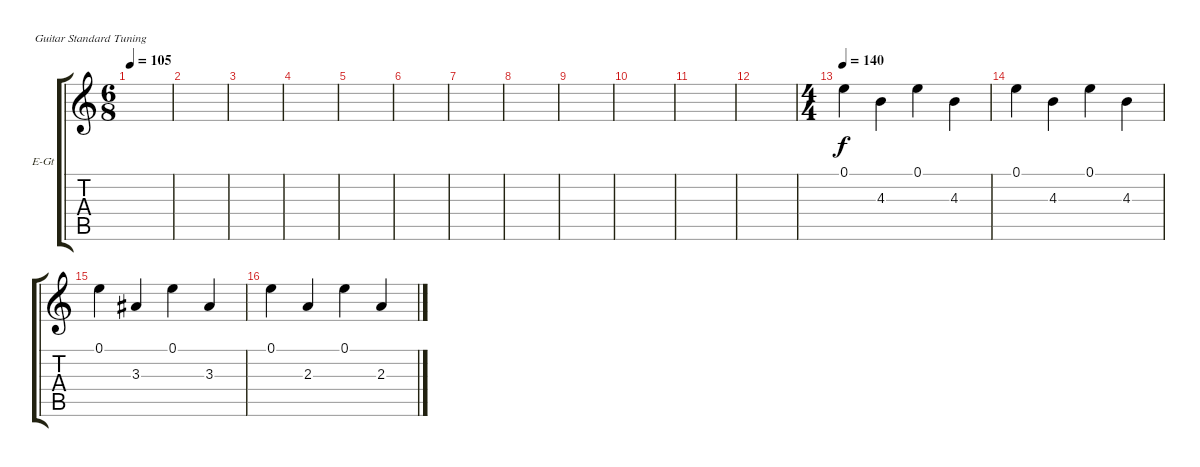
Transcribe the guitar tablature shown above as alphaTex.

\defaultSystemsLayout 4
\bracketExtendMode groupsimilarinstruments
\firstSystemTrackNameOrientation horizontal
\otherSystemsTrackNameOrientation horizontal
\track ("Extra Guitar" "E-Gt") {instrument distortionguitar}
\staff {score tabs}
\tuning (E4 B3 G3 D3 A2 E2)
\ts (6 8)
\tempo 105
\clef g2
\scale
0.333333
\ks c
|
\scale
0.333333 |
\scale
0.333333 |
\scale
0.333333 |
\scale
0.333333 |
\scale
0.333333 |
\scale
0.333333 |
\scale
0.333333 |
\scale
0.333333 |
\scale
0.333333 |
\scale
0.257261 |
\scale
0.257261 |
\ts (4 4)
\tempo 140
\scale
0.485477 0.1.4 4.3.4 0.1.4 4.3.4 |
\scale
0.333333 0.1.4 4.3.4 0.1.4 4.3.4 |
\scale
0.333333 0.1.4 3.3.4 0.1.4 3.3.4 |
\scale
0.333333 0.1.4 2.3.4 0.1.4 2.3.4
